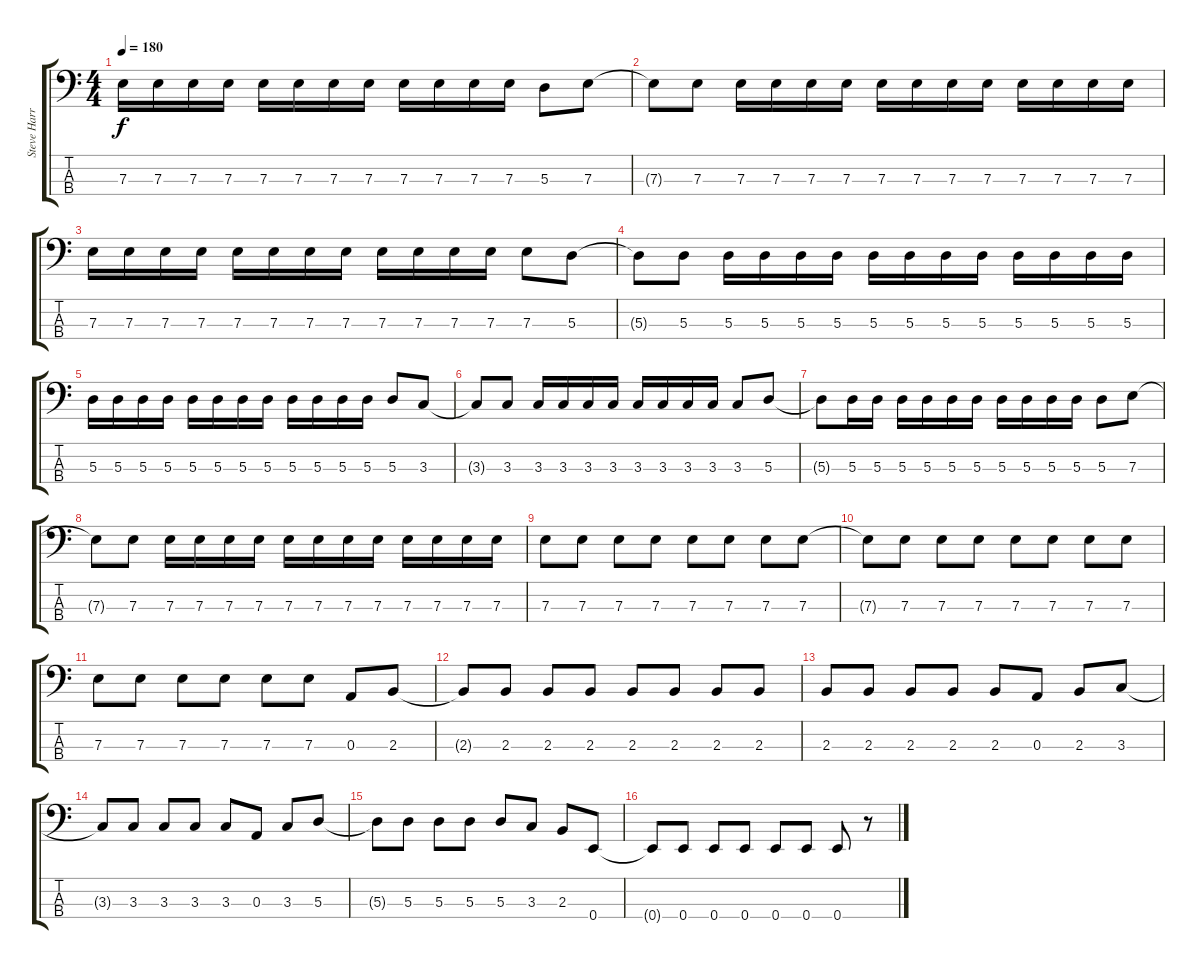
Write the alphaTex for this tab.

\track ("Steve Harris - Bass" "Steve Harr") {instrument electricbassfinger}
\staff {score tabs}
\tuning (G2 D2 A1 E1) {hide}
\ts (4 4)
\tempo 180
\clef f4
\ks c
7.3.16{dy f} 7.3.16 7.3.16 7.3.16 7.3.16 7.3.16 7.3.16 7.3.16 7.3.16 7.3.16 7.3.16 7.3.16 5.3.8 7.3.8 |
7.3{t}.8 7.3.8 7.3.16 7.3.16 7.3.16 7.3.16 7.3.16 7.3.16 7.3.16 7.3.16 7.3.16 7.3.16 7.3.16 7.3.16 |
7.3.16 7.3.16 7.3.16 7.3.16 7.3.16 7.3.16 7.3.16 7.3.16 7.3.16 7.3.16 7.3.16 7.3.16 7.3.8 5.3.8 |
5.3{t}.8 5.3.8 5.3.16 5.3.16 5.3.16 5.3.16 5.3.16 5.3.16 5.3.16 5.3.16 5.3.16 5.3.16 5.3.16 5.3.16 |
5.3.16 5.3.16 5.3.16 5.3.16 5.3.16 5.3.16 5.3.16 5.3.16 5.3.16 5.3.16 5.3.16 5.3.16 5.3.8 3.3.8 |
3.3{t}.8 3.3.8 3.3.16 3.3.16 3.3.16 3.3.16 3.3.16 3.3.16 3.3.16 3.3.16 3.3.8 5.3.8 |
5.3{t}.8 5.3.16 5.3.16 5.3.16 5.3.16 5.3.16 5.3.16 5.3.16 5.3.16 5.3.16 5.3.16 5.3.8 7.3.8 |
7.3{t}.8 7.3.8 7.3.16 7.3.16 7.3.16 7.3.16 7.3.16 7.3.16 7.3.16 7.3.16 7.3.16 7.3.16 7.3.16 7.3.16 |
7.3.8 7.3.8 7.3.8 7.3.8 7.3.8 7.3.8 7.3.8 7.3.8 |
7.3{t}.8 7.3.8 7.3.8 7.3.8 7.3.8 7.3.8 7.3.8 7.3.8 |
7.3.8 7.3.8 7.3.8 7.3.8 7.3.8 7.3.8 0.3.8 2.3.8 |
2.3{t}.8 2.3.8 2.3.8 2.3.8 2.3.8 2.3.8 2.3.8 2.3.8 |
2.3.8 2.3.8 2.3.8 2.3.8 2.3.8 0.3.8 2.3.8 3.3.8 |
3.3{t}.8 3.3.8 3.3.8 3.3.8 3.3.8 0.3.8 3.3.8 5.3.8 |
5.3{t}.8 5.3.8 5.3.8 5.3.8 5.3.8 3.3.8 2.3.8 0.4.8 |
0.4{t}.8 0.4.8 0.4.8 0.4.8 0.4.8 0.4.8 0.4.8 r.8
